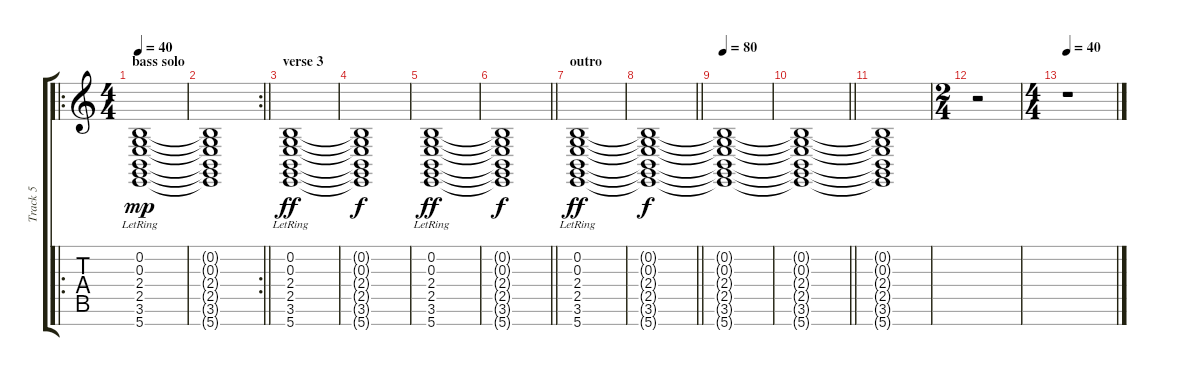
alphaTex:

\track ("Track 5" "Track 5") {instrument churchorgan}
\staff {score tabs}
\tuning (E4 B3 G3 D3 A2 E2 B1) {hide}
\ro
\ts (4 4)
\section ("" "bass solo")
\tempo 40
\clef g2
\ks c
(0.2 0.3 2.4 2.5{lr} 3.6 5.7).1{dy mp} |
\rc 2
\barLineRight lightlight
(0.2{t} 0.3{t} 2.4{t} 2.5{t} 3.6{t} 5.7{t}).1 |
\section ("" "verse 3")
(0.2 0.3 2.4 2.5{lr} 3.6 5.7).1{dy ff} |
(0.2{t} 0.3{t} 2.4{t} 2.5{t} 3.6{t} 5.7{t}).1{dy f} |
(0.2 0.3 2.4 2.5{lr} 3.6 5.7).1{dy ff} |
\barLineRight lightlight
(0.2{t} 0.3{t} 2.4{t} 2.5{t} 3.6{t} 5.7{t}).1{dy f} |
\section ("" "outro")
(0.2 0.3 2.4 2.5{lr} 3.6 5.7).1{dy ff volume 6} |
\barLineRight lightlight
(0.2{t} 0.3{t} 2.4{t} 2.5{t} 3.6{t} 5.7{t}).1{dy f} |
\tempo 80
(0.2{t} 0.3{t} 2.4{t} 2.5{t} 3.6{t} 5.7{t}).1 |
\barLineRight lightlight
(0.2{t} 0.3{t} 2.4{t} 2.5{t} 3.6{t} 5.7{t}).1{volume 0} |
(0.2{t} 0.3{t} 2.4{t} 2.5{t} 3.6{t} 5.7{t}).1 |
\ts (2 4)
r.2 |
\ts (4 4)
\tempo 40
r.1
